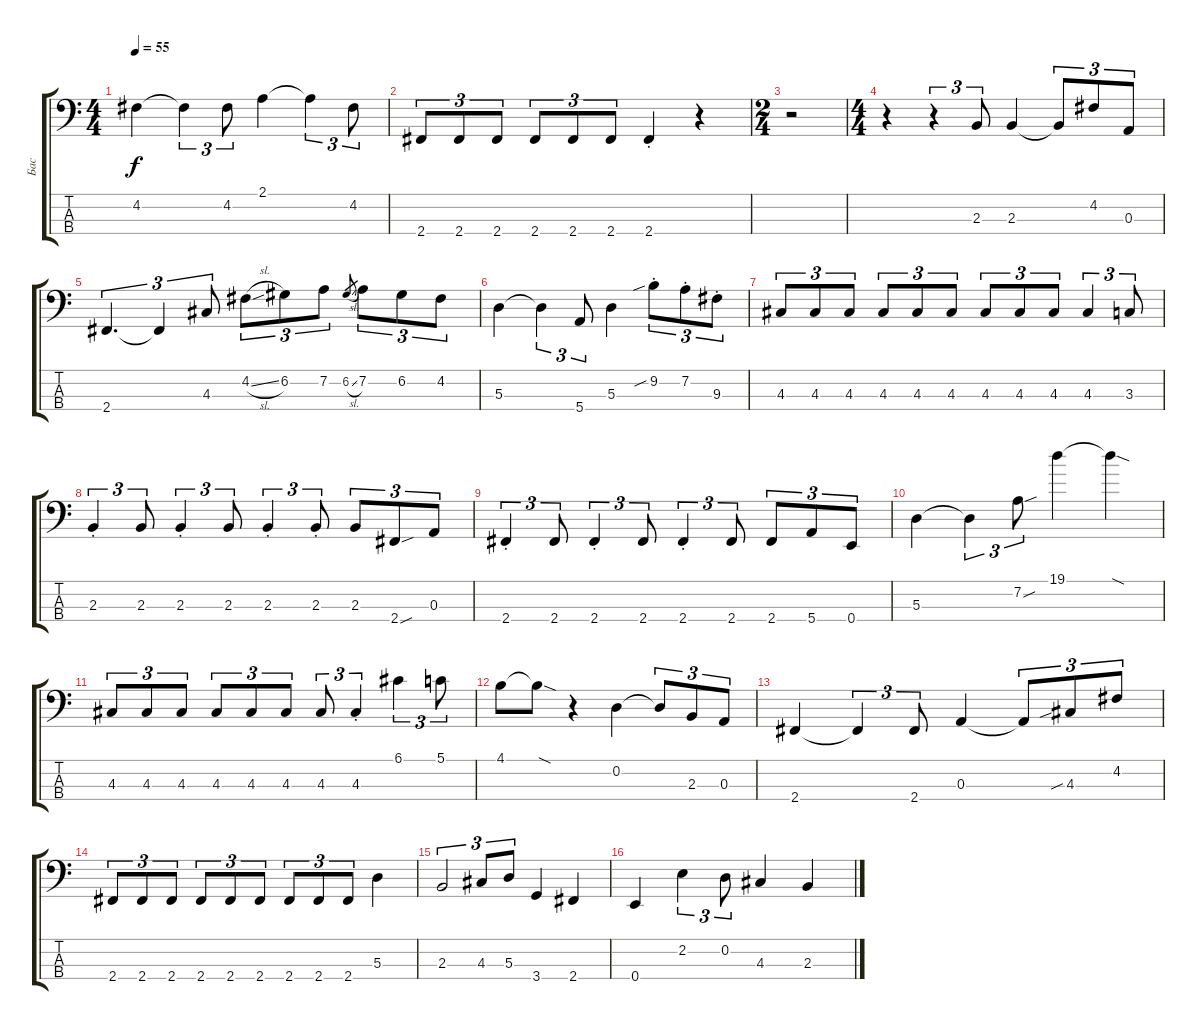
\track ("Бас" "Бас") {instrument electricbassfinger}
\staff {score tabs}
\tuning (G2 D2 A1 E1) {hide}
\ts (4 4)
\tempo 55
\clef f4
\ks c
4.2.4{dy f} 4.2{t}.4{tu (3 2)} 4.2.8{tu (3 2)} 2.1.4 2.1{t}.4{tu (3 2)} 4.2.8{tu (3 2)} |
2.4.8{tu (3 2)} 2.4.8{tu (3 2)} 2.4.8{tu (3 2)} 2.4.8{tu (3 2)} 2.4.8{tu (3 2)} 2.4.8{tu (3 2)} 2.4{st}.4 r.4 |
\ts (2 4)
r.2 |
\ts (4 4)
r.4 r.4{tu (3 2)} 2.3.8{tu (3 2)} 2.3.4 2.3{t}.8{tu (3 2)} 4.2.8{tu (3 2)} 0.3.8{tu (3 2)} |
2.4.4{d tu (3 2)} 2.4{t}.4{tu (3 2)} 4.3.8{tu (3 2)} 4.2{sl}.8{tu (3 2)} 6.2.8{tu (3 2)} 7.2.8{tu (3 2)} 6.2{sl}.8{gr} 7.2.8{tu (3 2)} 6.2.8{tu (3 2)} 4.2.8{tu (3 2)} |
5.3.4 5.3{t}.4{tu (3 2)} 5.4.8{tu (3 2)} 5.3.4 9.2{sib st}.8{tu (3 2)} 7.2{st}.8{tu (3 2)} 9.3{st}.8{tu (3 2)} |
4.3.8{tu (3 2)} 4.3.8{tu (3 2)} 4.3.8{tu (3 2)} 4.3.8{tu (3 2)} 4.3.8{tu (3 2)} 4.3.8{tu (3 2)} 4.3.8{tu (3 2)} 4.3.8{tu (3 2)} 4.3.8{tu (3 2)} 4.3.4{tu (3 2)} 3.3.8{tu (3 2)} |
2.3{st}.4{tu (3 2)} 2.3.8{tu (3 2)} 2.3{st}.4{tu (3 2)} 2.3.8{tu (3 2)} 2.3{st}.4{tu (3 2)} 2.3{st}.8{tu (3 2)} 2.3.8{tu (3 2)} 2.4{sou}.8{tu (3 2)} 0.3.8{tu (3 2)} |
2.4{st}.4{tu (3 2)} 2.4.8{tu (3 2)} 2.4{st}.4{tu (3 2)} 2.4.8{tu (3 2)} 2.4{st}.4{tu (3 2)} 2.4.8{tu (3 2)} 2.4.8{tu (3 2)} 5.4.8{tu (3 2)} 0.4.8{tu (3 2)} |
5.3.4 5.3{t}.4{tu (3 2)} 7.2{sou}.8{tu (3 2)} 19.1.4 19.1{sod t}.4 |
4.3.8{tu (3 2)} 4.3.8{tu (3 2)} 4.3.8{tu (3 2)} 4.3.8{tu (3 2)} 4.3.8{tu (3 2)} 4.3.8{tu (3 2)} 4.3.8{tu (3 2)} 4.3{st}.4{tu (3 2)} 6.1.4{tu (3 2)} 5.1.8{tu (3 2)} |
4.1.8 4.1{sod t}.8 r.4 0.2.4 0.2{t}.8{tu (3 2)} 2.3.8{tu (3 2)} 0.3.8{tu (3 2)} |
2.4.4 2.4{t}.4{tu (3 2)} 2.4.8{tu (3 2)} 0.3.4 0.3{t}.8{tu (3 2)} 4.3{sib}.8{tu (3 2)} 4.2.8{tu (3 2)} |
2.4.8{tu (3 2)} 2.4.8{tu (3 2)} 2.4.8{tu (3 2)} 2.4.8{tu (3 2)} 2.4.8{tu (3 2)} 2.4.8{tu (3 2)} 2.4.8{tu (3 2)} 2.4.8{tu (3 2)} 2.4.8{tu (3 2)} 5.3.4 |
2.3.2{tu (3 2)} 4.3.8{tu (3 2)} 5.3.8{tu (3 2)} 3.4.4 2.4.4 |
0.4.4 2.2.4{tu (3 2)} 0.2.8{tu (3 2)} 4.3.4 2.3.4
